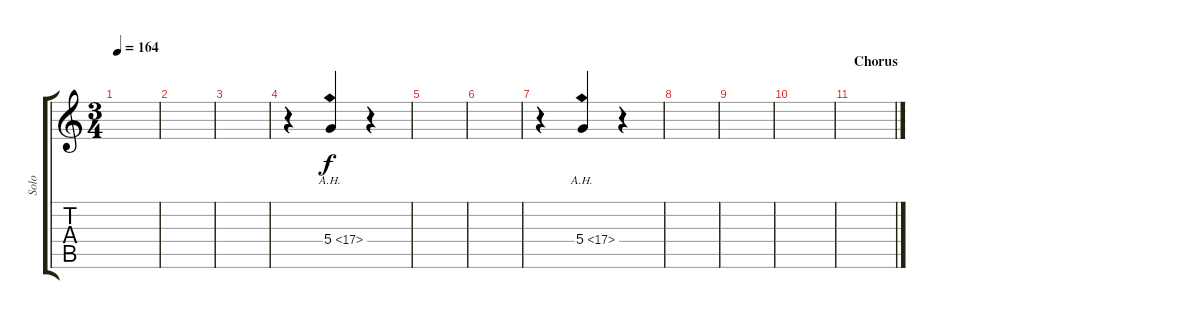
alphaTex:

\track ("Solo" "Solo") {instrument acousticguitarsteel}
\staff {score tabs}
\tuning (E4 B3 G3 D3 A2 E2) {hide}
\ts (3 4)
\tempo 164
\clef g2
\ks c
|
|
|
r.4 5.4{ah 12}.4{volume 11 instrument electricguitarjazz} r.4 |
|
|
r.4 5.4{ah 12}.4{volume 11 instrument electricguitarjazz} r.4 |
|
|
|
\section ("" "Chorus")
